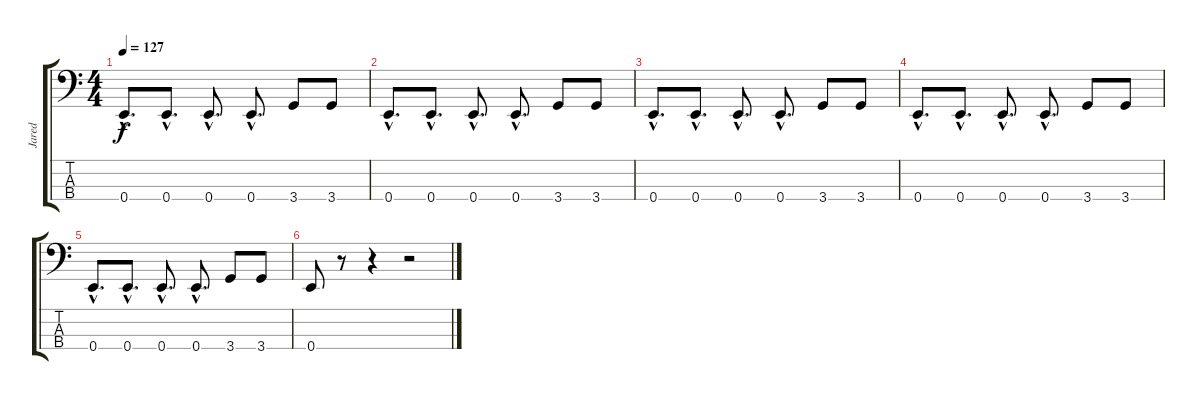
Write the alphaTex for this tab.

\track ("Jared" "Jared") {instrument electricbassfinger}
\staff {score tabs}
\tuning (G2 D2 A1 E1) {hide}
\ts (4 4)
\tempo 127
\clef f4
\ks c
0.4{hac}.8{d dy f} 0.4{hac}.8{d} 0.4{hac}.8{d} 0.4{hac}.8{d} 3.4.8 3.4.8 |
0.4{hac}.8{d} 0.4{hac}.8{d} 0.4{hac}.8{d} 0.4{hac}.8{d} 3.4.8 3.4.8 |
0.4{hac}.8{d} 0.4{hac}.8{d} 0.4{hac}.8{d} 0.4{hac}.8{d} 3.4.8 3.4.8 |
0.4{hac}.8{d} 0.4{hac}.8{d} 0.4{hac}.8{d} 0.4{hac}.8{d} 3.4.8 3.4.8 |
0.4{hac}.8{d} 0.4{hac}.8{d} 0.4{hac}.8{d} 0.4{hac}.8{d} 3.4.8 3.4.8 |
0.4.8 r.8 r.4 r.2
